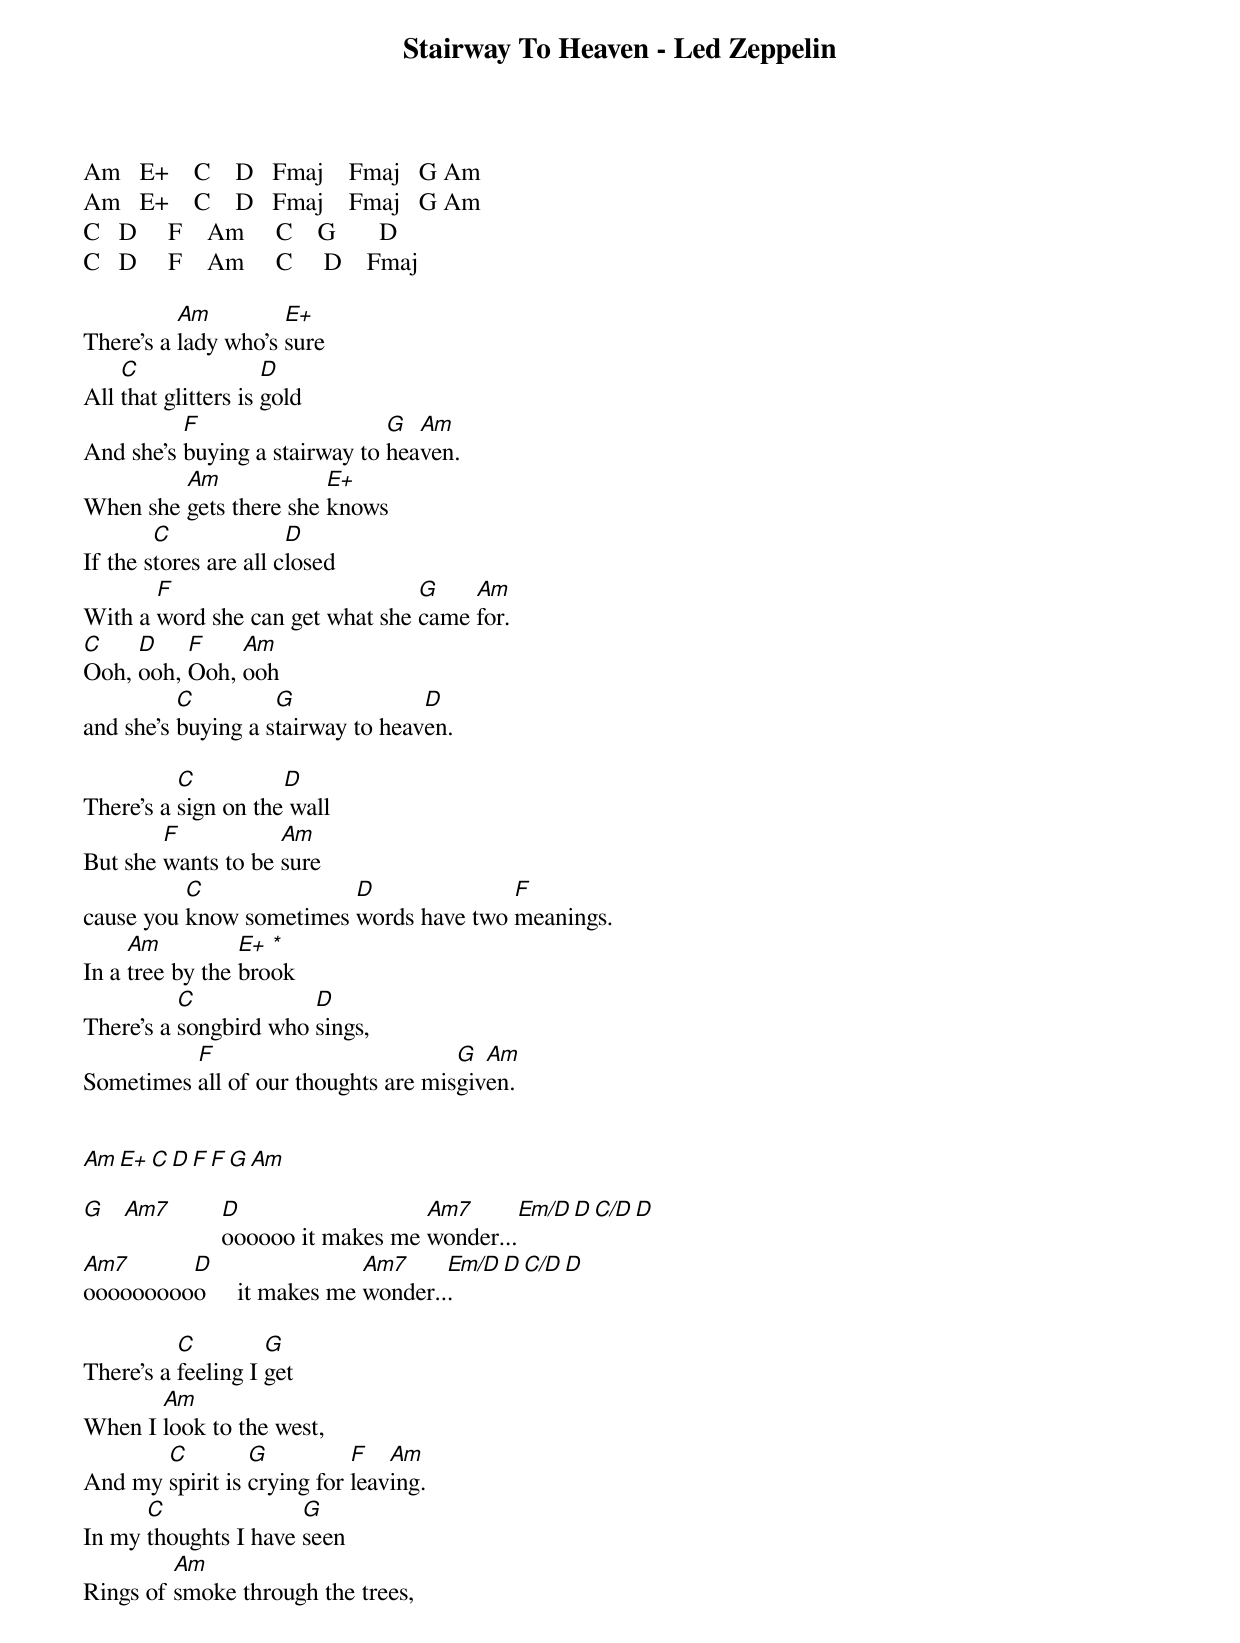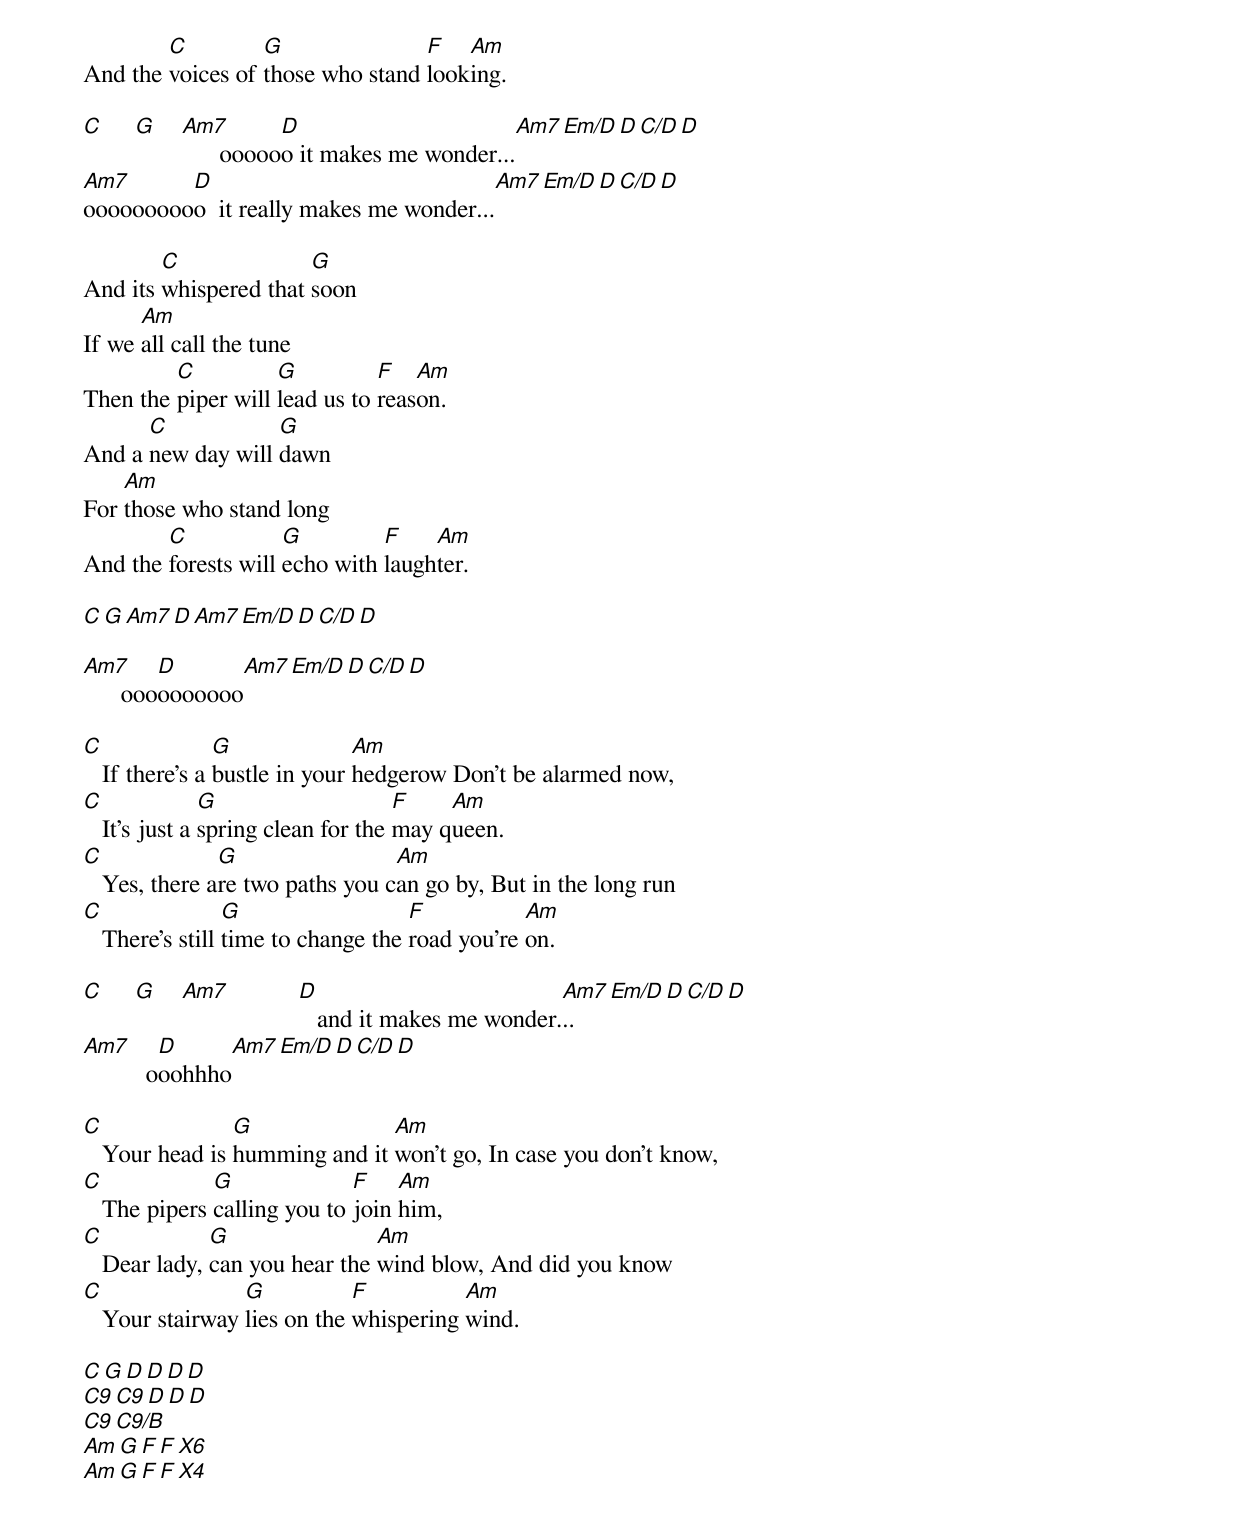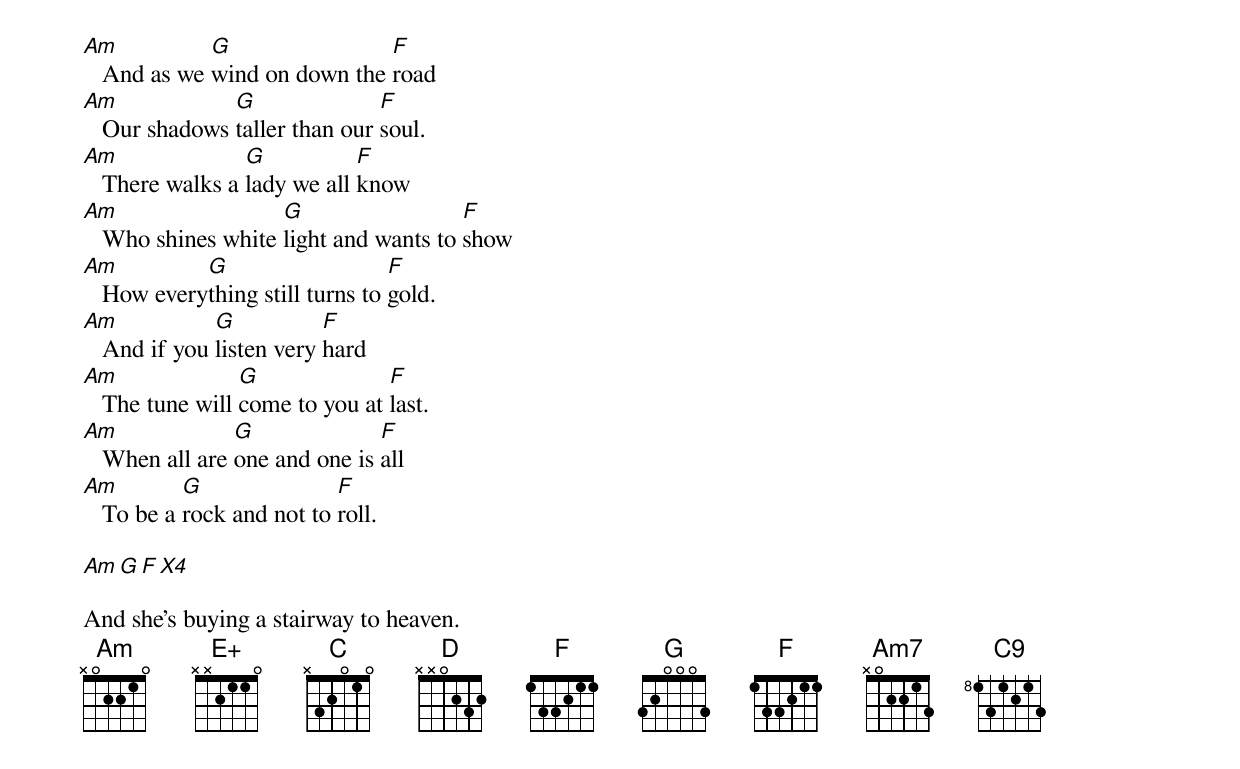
Stairway To Heaven - Led Zeppelin

Am   E+    C    D   Fmaj    Fmaj   G Am
Am   E+    C    D   Fmaj    Fmaj   G Am
C   D     F    Am     C    G       D
C   D     F    Am     C     D    Fmaj

          Am         E+
There’s a lady who’s sure
    C                D
All that glitters is gold
          Fmaj                 G  Am
And she’s buying a stairway to heaven.
         Am             E+
When she gets there she knows
        C              D
If the stores are all closed
       Fmaj                      G    Am
With a word she can get what she came for.
C    D    F    Am
Ooh, ooh, Ooh, ooh
          C         G              D
and she’s buying a stairway to heaven.

          C          D
There’s a sign on the wall
        Fmaj        Am
But she wants to be sure
          C              D              Fmaj
cause you know sometimes words have two meanings.
     Am          E+ *
In a tree by the brook
          C            D
There’s a songbird who sings,
          Fmaj                       G  Am
Sometimes all of our thoughts are misgiven.


Am   E+   C    D   Fmaj    Fmaj   G Am

G  Am7     D                  Am7       Em/D D C/D D
           oooooo it makes me wonder...
Am7      D                 Am7     Em/D D C/D D
oooooooooo     it makes me wonder...

          C         G
There’s a feeling I get
       Am
When I look to the west,
       C         G          F   Am
And my spirit is crying for leaving.
      C               G
In my thoughts I have seen
         Am
Rings of smoke through the trees,
        C         G               F   Am
And the voices of those who stand looking.

C    G   Am7        D                       Am7       Em/D D C/D D
               oooooo it makes me wonder...
Am7      D                               Am7     Em/D D C/D D
oooooooooo  it really makes me wonder...

        C              G
And its whispered that soon
      Am
If we all call the tune
         C          G          F   Am
Then the piper will lead us to reason.
      C            G
And a new day will dawn
    Am
For those who stand long
        C            G         F    Am
And the forests will echo with laughter.

C    G   Am7        D                       Am7       Em/D D C/D D

Am7      D                               Am7     Em/D D C/D D
      oooooooooo

C               G              Am
   If there’s a bustle in your hedgerow Don’t be alarmed now,
C              G                    F    Am
   It’s just a spring clean for the may queen.
C              G                 Am
   Yes, there are two paths you can go by, But in the long run
C                G                  F           Am
   There’s still time to change the road you’re on.

C    G   Am7        D                         Am7       Em/D D C/D D
                       and it makes me wonder...
Am7        D                       Am7       Em/D D C/D D
          ooohhho

C               G              Am
   Your head is humming and it won’t go, In case you don’t know,
C             G              F    Am
   The pipers calling you to join him,
C             G                Am
   Dear lady, can you hear the wind blow, And did you know
C                G           F          Am
   Your stairway lies on the whispering wind.

C    G      D     D    D    D
C9    C9    D    D    D
C9    C9/B
Am   G    F    F    X6
Am   G    F    F    X4

Am           G                F
   And as we wind on down the road
Am             G               F
   Our shadows taller than our soul.
Am               G           F
   There walks a lady we all know
Am                  G                  F
   Who shines white light and wants to show
Am          G                    F
   How everything still turns to gold.
Am            G           F
   And if you listen very hard
Am               G              F
   The tune will come to you at last.
Am              G              F
   When all are one and one is all
Am         G               F
   To be a rock and not to roll.

Am           G                F        X4

And she’s buying a stairway to heaven.
